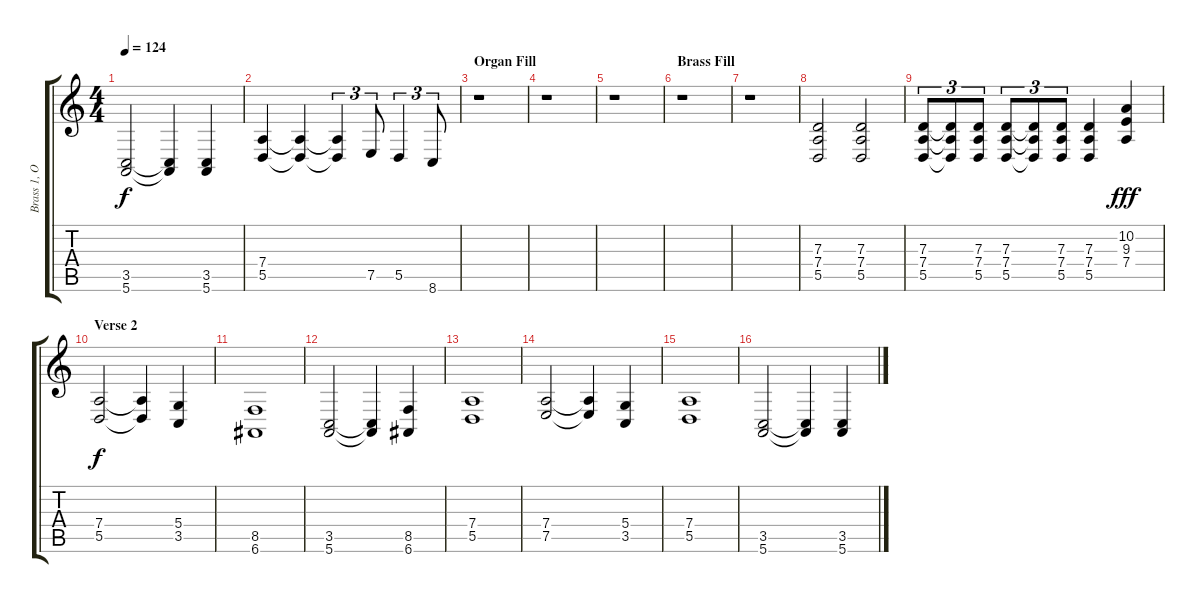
\track ("Brass 1, Outro Horn" "Brass 1, O") {instrument trumpet}
\staff {score tabs}
\tuning (E4 B3 G3 D3 A2 E2) {hide}
\ts (4 4)
\tempo 124
\clef g2
\ks c
(3.5 5.6).2{dy f} (3.5{t} 5.6{t}).4 (3.5 5.6).4 |
(7.4 5.5).4 (7.4{t} 5.5{t}).4 (7.4{t} 5.5{t}).4{tu (3 2)} 7.5.8{tu (3 2)} 5.5.4{tu (3 2)} 8.6.8{tu (3 2)} |
\section ("" "Organ Fill")
r.1 |
r.1 |
r.1 |
\section ("" "Brass Fill")
r.1 |
r.1 |
(7.3 7.4 5.5).2 (7.3 7.4 5.5).2 |
(7.3 7.4 5.5).8{tu (3 2)} (7.3{t} 7.4{t} 5.5{t}).8{tu (3 2)} (7.3 7.4 5.5).8{tu (3 2)} (7.3 7.4 5.5).8{tu (3 2)} (7.3{t} 7.4{t} 5.5{t}).8{tu (3 2)} (7.3 7.4 5.5).8{tu (3 2)} (7.3 7.4 5.5).4 (10.2 9.3 7.4).4{dy fff} |
\section ("" "Verse 2")
(7.4 5.5).2{dy f} (7.4{t} 5.5{t}).4 (5.4 3.5).4 |
(8.5 6.6).1 |
(3.5 5.6).2 (3.5{t} 5.6{t}).4 (8.5 6.6).4 |
(7.4 5.5).1 |
(7.4 7.5).2 (7.4{t} 7.5{t}).4 (5.4 3.5).4 |
(7.4 5.5).1 |
(3.5 5.6).2 (3.5{t} 5.6{t}).4 (3.5 5.6).4
